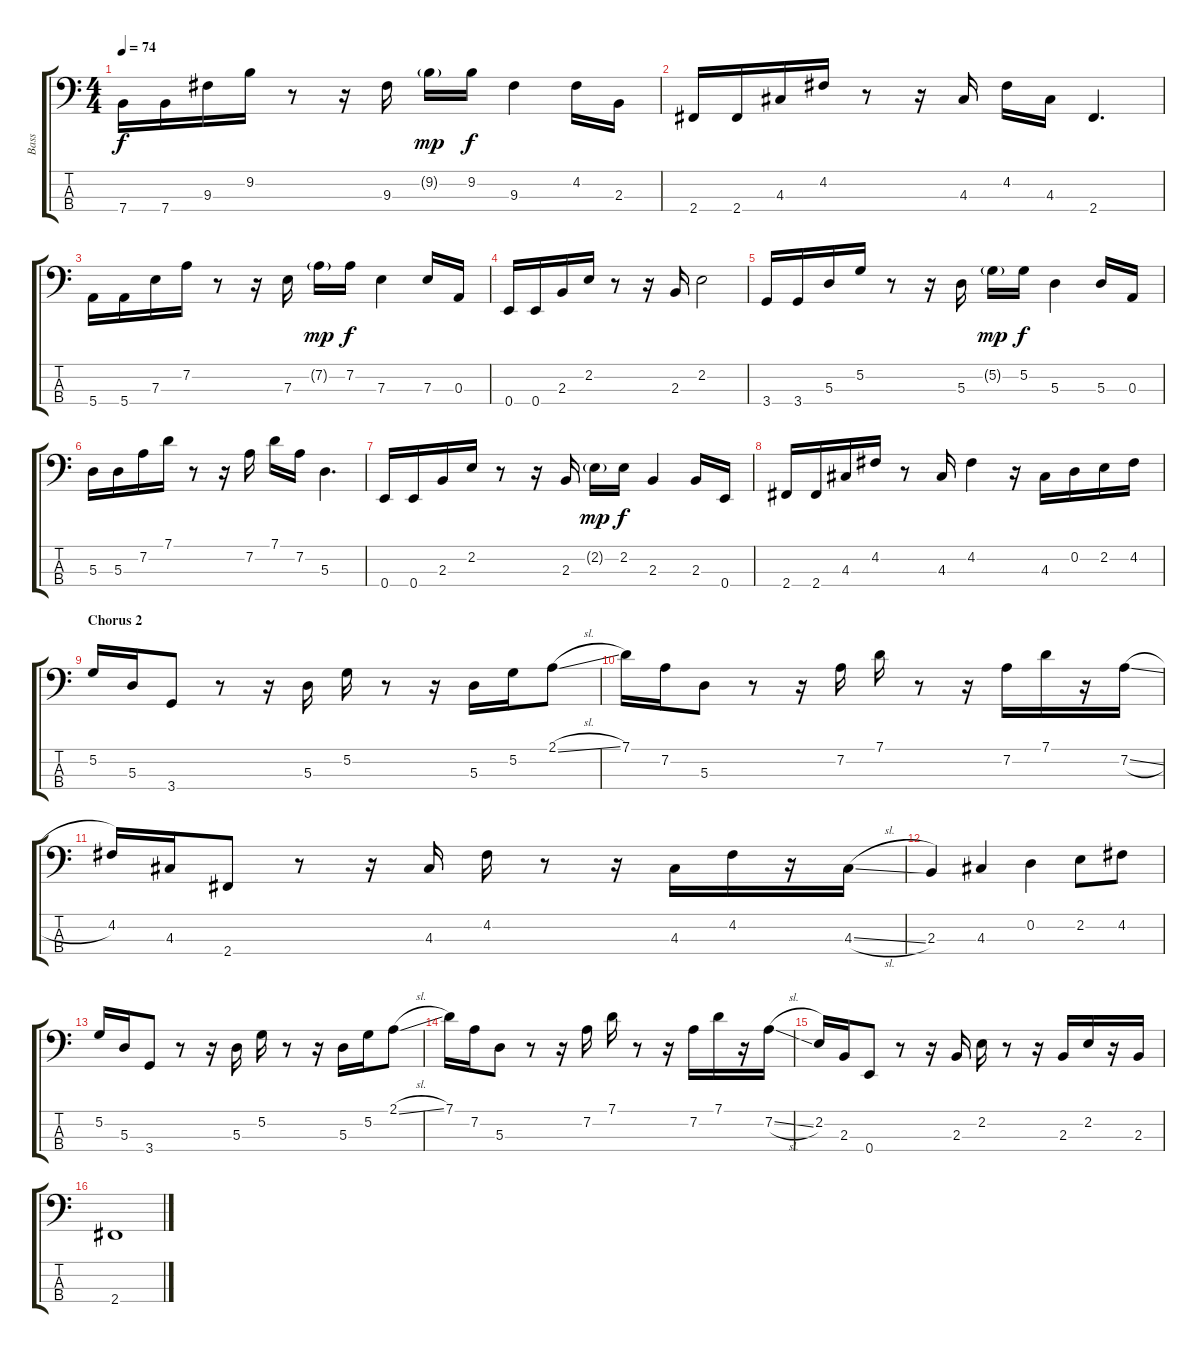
\track ("Bass" "Bass") {instrument electricbasspick}
\staff {score tabs}
\tuning (G2 D2 A1 E1) {hide}
\ts (4 4)
\tempo 74
\clef f4
\ks c
7.4.16{dy f} 7.4.16 9.3.16 9.2.16 r.8 r.16 9.3.16 9.2{g}.16{dy mp} 9.2.16{dy f} 9.3.4 4.2.16 2.3.16 |
2.4.16 2.4.16 4.3.16 4.2.16 r.8 r.16 4.3.16 4.2.16 4.3.16 2.4.4{d} |
5.4.16 5.4.16 7.3.16 7.2.16 r.8 r.16 7.3.16 7.2{g}.16{dy mp} 7.2.16{dy f} 7.3.4 7.3.16 0.3.16 |
0.4.16 0.4.16 2.3.16 2.2.16 r.8 r.16 2.3.16 2.2.2 |
3.4.16 3.4.16 5.3.16 5.2.16 r.8 r.16 5.3.16 5.2{g}.16{dy mp} 5.2.16{dy f} 5.3.4 5.3.16 0.3.16 |
5.3.16 5.3.16 7.2.16 7.1.16 r.8 r.16 7.2.16 7.1.16 7.2.16 5.3.4{d} |
0.4.16 0.4.16 2.3.16 2.2.16 r.8 r.16 2.3.16 2.2{g}.16{dy mp} 2.2.16{dy f} 2.3.4 2.3.16 0.4.16 |
2.4.16 2.4.16 4.3.16 4.2.16 r.8 4.3.16 4.2.4 r.16 4.3.16 0.2.16 2.2.16 4.2.16 |
\section ("" "Chorus 2")
5.2.16 5.3.16 3.4.8 r.8 r.16 5.3.16 5.2.16 r.8 r.16 5.3.16 5.2.16 2.1{sl}.8 |
7.1.16 7.2.16 5.3.8 r.8 r.16 7.2.16 7.1.16 r.8 r.16 7.2.16 7.1.16 r.16 7.2{sl}.16 |
4.2.16 4.3.16 2.4.8 r.8 r.16 4.3.16 4.2.16 r.8 r.16 4.3.16 4.2.16 r.16 4.3{sl}.16 |
2.3.4 4.3.4 0.2.4 2.2.8 4.2.8 |
5.2.16 5.3.16 3.4.8 r.8 r.16 5.3.16 5.2.16 r.8 r.16 5.3.16 5.2.16 2.1{sl}.8 |
7.1.16 7.2.16 5.3.8 r.8 r.16 7.2.16 7.1.16 r.8 r.16 7.2.16 7.1.16 r.16 7.2{sl}.16 |
2.2.16 2.3.16 0.4.8 r.8 r.16 2.3.16 2.2.16 r.8 r.16 2.3.16 2.2.16 r.16 2.3.16 |
2.4.1
